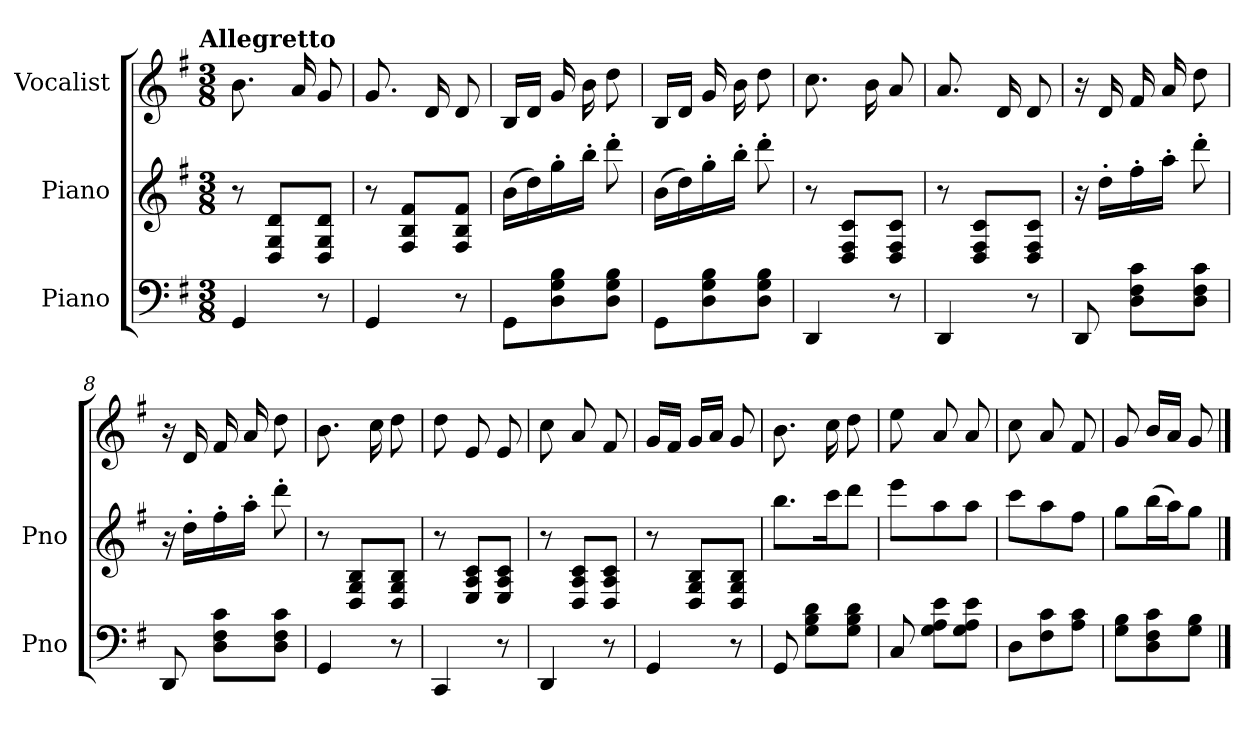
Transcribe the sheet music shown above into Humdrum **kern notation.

**kern	**kern	**kern
*part3	*part2	*part1
*staff3	*staff2	*staff1
*I"Piano	*I"Piano	*I"Vocalist
*I'Pno	*I'Pno	*
*clefF4	*clefG2	*clefG2
*k[f#]	*k[f#]	*k[f#]
*G:	*G:	*G:
!!LO:TX:omd:t=Allegretto
*M3/8	*M3/8	*M3/8
*MM80	*MM80	*MM80
=1	=1	=1
4GG	8r	8.b
.	8D 8G 8dL	.
.	.	16a
8r	8D 8G 8dJ	8g
=2	=2	=2
4GG	8r	8.g
.	8F# 8B 8f#L	.
.	.	16d
8r	8F# 8B 8f#J	8d
=3	=3	=3
8GGL	(16bLL	16BLL
.	16dd)	16dJJ
8D 8G 8B	16gg'	16g
.	16bb'JJ	16b
8D 8G 8BJ	8ddd'	8dd
=4	=4	=4
8GGL	(16bLL	16BLL
.	16dd)	16dJJ
8D 8G 8B	16gg'	16g
.	16bb'JJ	16b
8D 8G 8BJ	8ddd'	8dd
=5	=5	=5
4DD	8r	8.cc
.	8D 8F# 8cL	.
.	.	16b
8r	8D 8F# 8cJ	8a
=6	=6	=6
4DD	8r	8.a
.	8D 8F# 8cL	.
.	.	16d
8r	8D 8F# 8cJ	8d
=7	=7	=7
8DD	16r	16r
.	16dd'LL	16d
8D 8F# 8cL	16ff#'	16f#
.	16aa'JJ	16a
8D 8F# 8cJ	8ddd'	8dd
=8	=8	=8
8DD	16r	16r
.	16dd'LL	16d
8D 8F# 8cL	16ff#'	16f#
.	16aa'JJ	16a
8D 8F# 8cJ	8ddd'	8dd
=9	=9	=9
4GG	8r	8.b
.	8D 8G 8BL	.
.	.	16cc
8r	8D 8G 8BJ	8dd
=10	=10	=10
4CC	8r	8dd
.	8E 8A 8cL	8e
8r	8E 8A 8cJ	8e
=11	=11	=11
4DD	8r	8cc
.	8D 8A 8cL	8a
8r	8D 8A 8cJ	8f#
=12	=12	=12
4GG	8r	16gLL
.	.	16f#JJ
.	8D 8G 8BL	16gLL
.	.	16aJJ
8r	8D 8G 8BJ	8g
=13	=13	=13
8GG	8.bbL	8.b
8G 8B 8dL	.	.
.	16cccK	16cc
8G 8B 8dJ	8dddJ	8dd
=14	=14	=14
8C	8eeeL	8ee
8G 8A 8eL	8aa	8a
8G 8A 8eJ	8aaJ	8a
=15	=15	=15
8DL	8cccL	8cc
8F# 8c	8aa	8a
8A 8cJ	8ff#J	8f#
=16	=16	=16
8G 8BL	8ggL	8g
8D 8F# 8c	(16bbL	16bLL
.	16aaJ)	16aJJ
8G 8BJ	8ggJ	8g
==	==	==
*-	*-	*-
